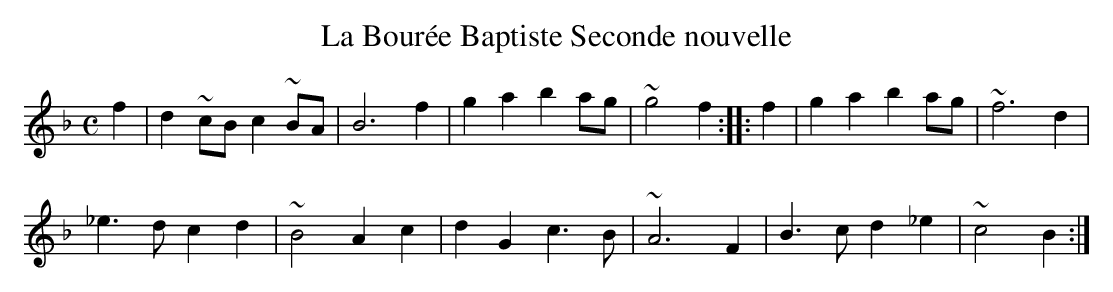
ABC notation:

X:1
T:La Bour\'ee Baptiste Seconde nouvelle
M:C
K:Bblyd
f2|d2~cBc2~BA|B6f2|g2a2b2ag|~g4f2:||:f2|g2a2b2ag|~f6d2|
_e3dc2d2|~B4A2c2|d2G2c3B|~A6F2|B3cd2_e2|~c4B2:|
